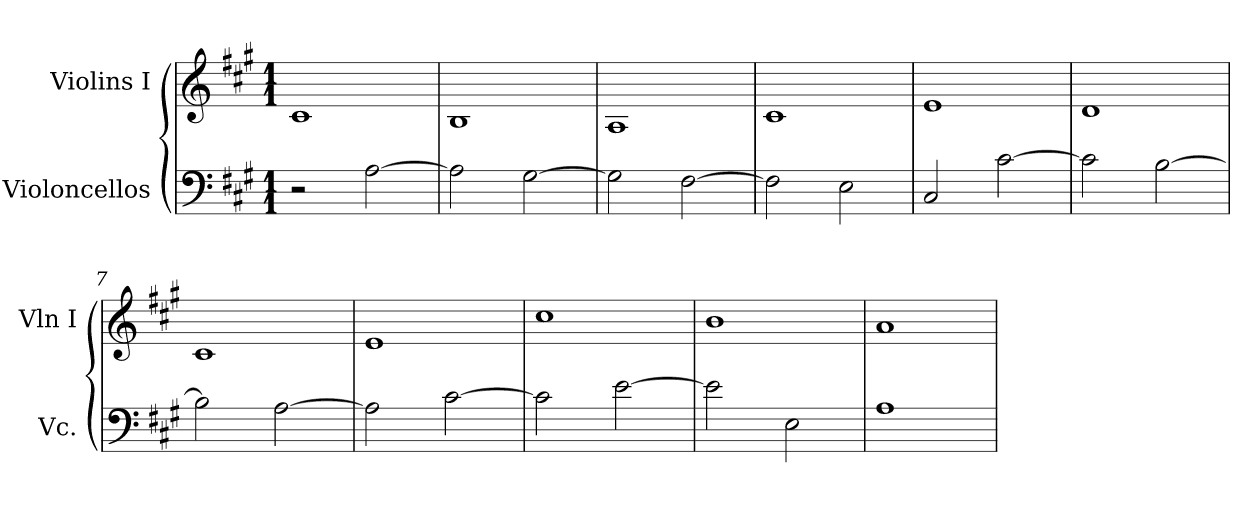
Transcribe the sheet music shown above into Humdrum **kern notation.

**kern	**kern
*part2	*part1
*staff2	*staff1
*I"Violoncellos	*I"Violins I
*I'Vc.	*I'Vln I
*clefF4	*clefG2
*k[f#c#g#]	*k[f#c#g#]
*A:	*A:
*M1/1	*M1/1
*MM160	*MM160
=1	=1
2r	1c#
[2A	.
=2	=2
2A]	1B
[2G#	.
=3	=3
2G#]	1A
[2F#	.
=4	=4
2F#]	1c#
2E	.
=5	=5
2C#	1e
[2c#	.
=6	=6
2c#]	1d
[2B	.
=7	=7
2B]	1c#
[2A	.
=8	=8
2A]	1e
[2c#	.
=9	=9
2c#]	1cc#
[2e	.
=10	=10
2e]	1b
2E	.
=11	=11
1A	1a
=	=
*-	*-
